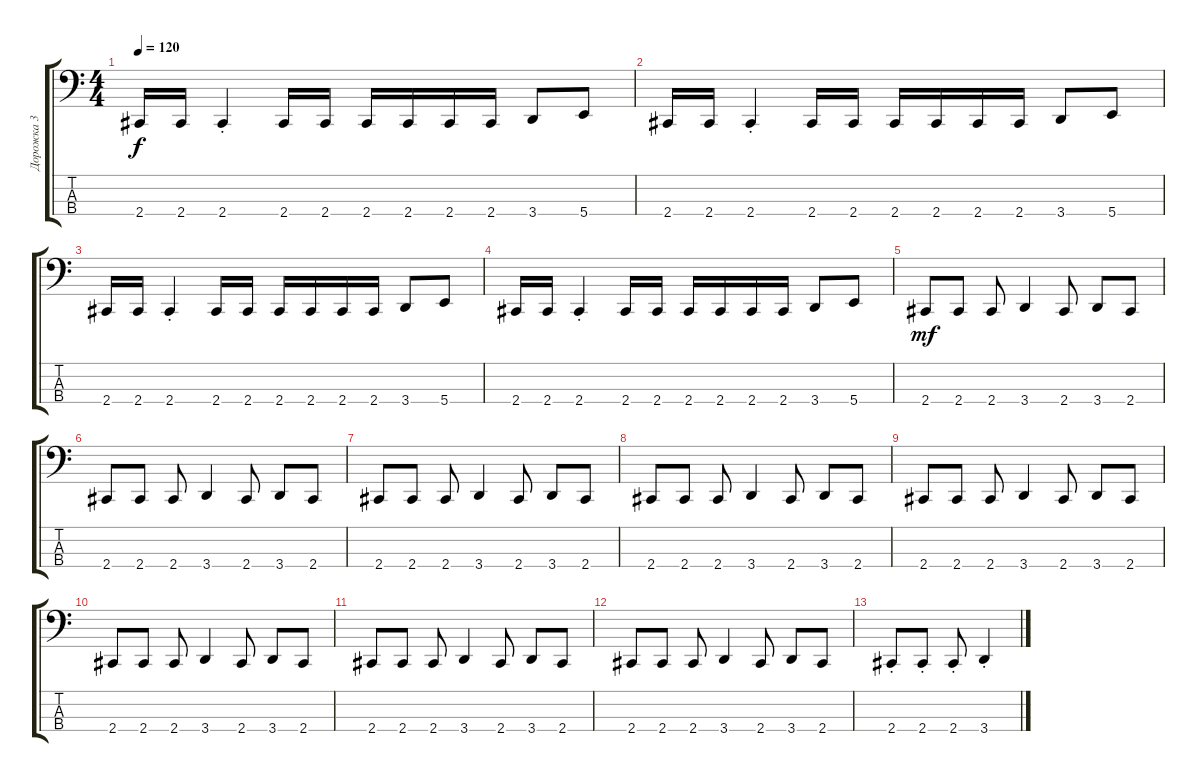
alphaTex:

\track ("Дорожка 3" "Дорожка 3") {instrument electricbasspick}
\staff {score tabs}
\tuning (E2 B1 Gb1 B0) {hide}
\ts (4 4)
\tempo 120
\clef f4
\ks c
2.4.16{dy f} 2.4.16 2.4{st}.4 2.4.16 2.4.16 2.4.16 2.4.16 2.4.16 2.4.16 3.4.8 5.4.8 |
2.4.16 2.4.16 2.4{st}.4 2.4.16 2.4.16 2.4.16 2.4.16 2.4.16 2.4.16 3.4.8 5.4.8 |
2.4.16 2.4.16 2.4{st}.4 2.4.16 2.4.16 2.4.16 2.4.16 2.4.16 2.4.16 3.4.8 5.4.8 |
2.4.16 2.4.16 2.4{st}.4 2.4.16 2.4.16 2.4.16 2.4.16 2.4.16 2.4.16 3.4.8 5.4.8 |
2.4.8{dy mf} 2.4.8 2.4.8 3.4.4 2.4.8 3.4.8 2.4.8 |
2.4.8 2.4.8 2.4.8 3.4.4 2.4.8 3.4.8 2.4.8 |
2.4.8 2.4.8 2.4.8 3.4.4 2.4.8 3.4.8 2.4.8 |
2.4.8 2.4.8 2.4.8 3.4.4 2.4.8 3.4.8 2.4.8 |
2.4.8 2.4.8 2.4.8 3.4.4 2.4.8 3.4.8 2.4.8 |
2.4.8 2.4.8 2.4.8 3.4.4 2.4.8 3.4.8 2.4.8 |
2.4.8 2.4.8 2.4.8 3.4.4 2.4.8 3.4.8 2.4.8 |
2.4.8 2.4.8 2.4.8 3.4.4 2.4.8 3.4.8 2.4.8 |
2.4{st}.8 2.4{st}.8 2.4{st}.8 3.4{st}.4
